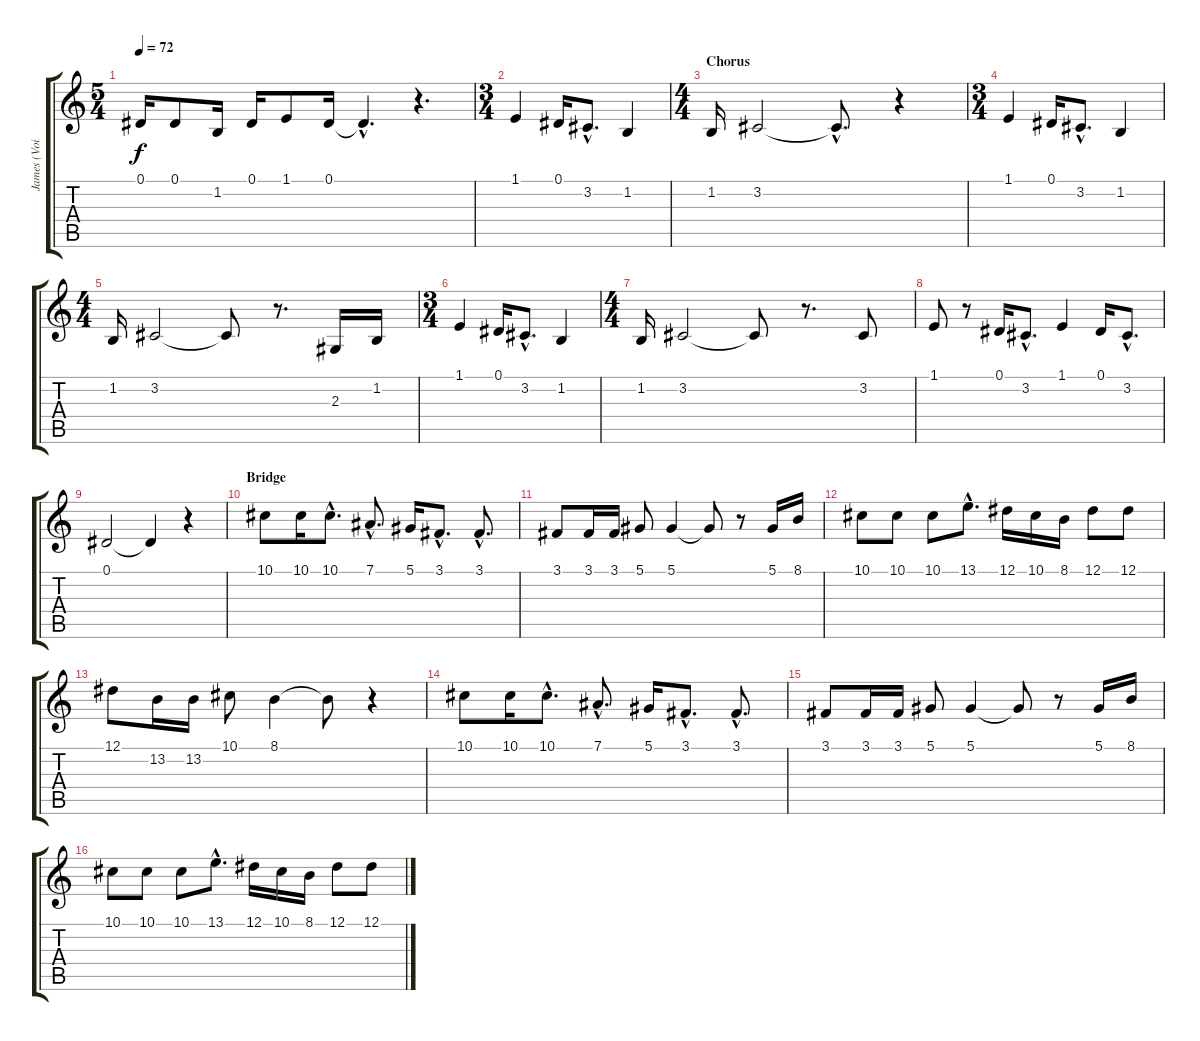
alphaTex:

\track ("James (Voice)" "James (Voi") {instrument choiraahs}
\staff {score tabs}
\tuning (Eb4 Bb3 Gb3 Db3 Ab2 Eb2) {hide}
\ts (5 4)
\tempo 72
\clef g2
\ks c
0.1.16{dy f} 0.1.8 1.2.16 0.1.16 1.1.8 0.1.16 0.1{hac t}.4{d} r.4{d} |
\ts (3 4)
1.1.4 0.1.16 3.2{hac}.8{d} 1.2.4 |
\ts (4 4)
\section ("" "Chorus")
1.2.16 3.2.2 3.2{hac t}.8{d} r.4 |
\ts (3 4)
1.1.4 0.1.16 3.2{hac}.8{d} 1.2.4 |
\ts (4 4)
1.2.16 3.2.2 3.2{t}.8 r.8{d} 2.3.16 1.2.16 |
\ts (3 4)
1.1.4 0.1.16 3.2{hac}.8{d} 1.2.4 |
\ts (4 4)
1.2.16 3.2.2 3.2{t}.8 r.8{d} 3.2.8 |
1.1.8 r.8 0.1.16 3.2{hac}.8{d} 1.1.4 0.1.16 3.2{hac}.8{d} |
0.1.2 0.1{t}.4 r.4 |
\section ("" "Bridge")
10.1.8 10.1.16 10.1{hac}.8{d} 7.1{hac}.8{d} 5.1.16 3.1{hac}.8{d} 3.1{hac}.8{d} |
3.1.8 3.1.16 3.1.16 5.1.8 5.1.4 5.1{t}.8 r.8 5.1.16 8.1.16 |
10.1.8 10.1.8 10.1.8 13.1{hac}.8{d} 12.1.16 10.1.16 8.1.16 12.1.8 12.1.8 |
12.1.8 13.2.16 13.2.16 10.1.8 8.1.4 8.1{t}.8 r.4 |
10.1.8 10.1.16 10.1{hac}.8{d} 7.1{hac}.8{d} 5.1.16 3.1{hac}.8{d} 3.1{hac}.8{d} |
3.1.8 3.1.16 3.1.16 5.1.8 5.1.4 5.1{t}.8 r.8 5.1.16 8.1.16 |
10.1.8 10.1.8 10.1.8 13.1{hac}.8{d} 12.1.16 10.1.16 8.1.16 12.1.8 12.1.8
